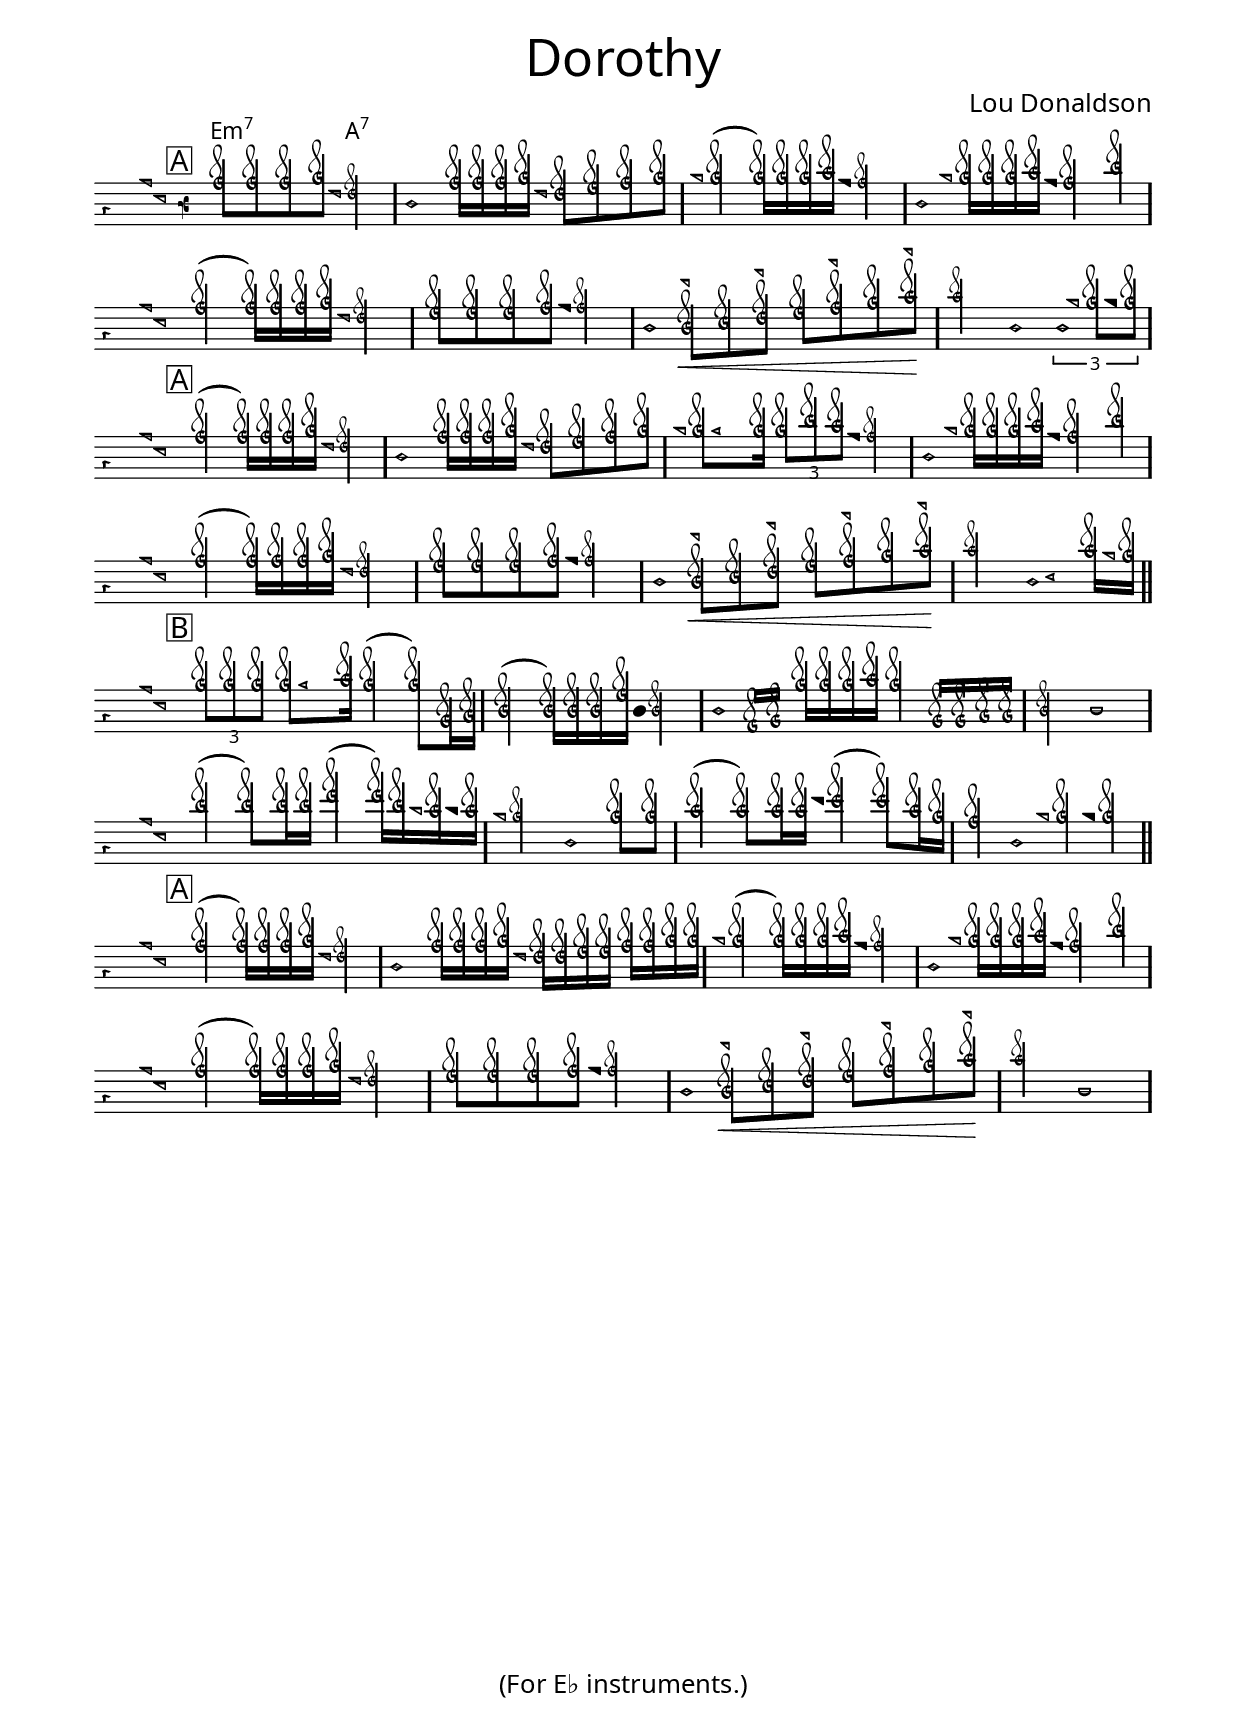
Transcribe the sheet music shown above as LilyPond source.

\version "2.16.1"

\version "2.16.0"

% preliminary LilyJAZZ version for testing purposes

\paper { indent = #0 }

%***********************************************************************
% MAPPING ALISTS / LOOKUP TABLES
%***********************************************************************

% MAPPING ALIST: GLYPH NAME TO UNICODE CHAR NUMBER =====================
#(define jazz-map '(
    ("noteheads.s0jazz" . #xe191) 
    ("noteheads.s1jazz" . #xe192)
    ("noteheads.s2jazz" . #xe193)
    ("noteheads.s0slashjazz" . #xe19c)
    ("noteheads.s1slashjazz" . #xe19d)
    ("noteheads.s2slashjazz" . #xe19e)
    ("noteheads.s2crossjazz" . #xe1a1)
    ("flags.u3jazz" . #xe21c)
    ("flags.u4jazz" . #xe21d)
    ("flags.u5jazz" . #xe21e)
    ("flags.u6jazz" . #xe21f)
    ("flags.u7jazz" . #xe220)
    ("flags.d3jazz" . #xe221)
    ("flags.d4jazz" . #xe222)
    ("flags.d5jazz" . #xe223)
    ("flags.d6jazz" . #xe224)
    ("flags.d7jazz" . #xe225)
    ("flags.ugracejazz" . #xe226)
    ("flags.dgracejazz" . #xe227)
    ("dots.dot" . #xe131)
    ("accidentals.doublesharpjaz" . #xe126)
    ("accidentals.sharpjazz" . #xe10f)
    ("accidentals.naturaljazz" . #xe117)
    ("accidentals.flatjazz" . #xe11b)
    ("accidentals.flatflatjazz" . #xe124)
    ("accidentals.rightparenjaz" . #xe127)
    ("accidentals.leftparenjazz" . #xe128)
    ("rests.mmendjazz" . #xe0f8)
    ("rests.0jazz" . #xe100)
    ("rests.1jazz" . #xe101)
    ("rests.0ojazz" . #xe102)
    ("rests.1ojazz" . #xe103)
    ("rests.2jazz" . #xe108)
    ("rests.3jazz" . #xe10a)
    ("rests.4jazz" . #xe10b)
    ("rests.5jazz" . #xe10c)
    ("rests.6jazz" . #xe10d)
    ("rests.7jazz" . #xe10e)
    ("clefs.Fjazz" . #xe170)
    ("scripts.ufermatajazz" . #xe132)
    ("scripts.dfermatajazz" . #xe133)
    ("scripts.asteriskjazz" . #xe138)
    ("scripts.sforzatojazz" . #xe13b)
    ("scripts.esprjazz" . #xe13c)
    ("scripts.staccatojazz" . #xe13d)
    ("scripts.tenutojazz" . #xe140)
    ("scripts.uportatojazz" . #xe141)
    ("scripts.dportatojazz" . #xe142)
    ("scripts.umarcatojazz" . #xe143)
    ("scripts.dmarcatojazz" . #xe144)
    ("scripts.openjazz" . #xe145)
    ("scripts.stoppedjazz" . #xe148)
    ("scripts.trilljazz" . #xe14d)
    ("scripts.segnojazz" . #xe153)
    ("scripts.varsegnojazz" . #xe154)
    ("scripts.codajazz" . #xe155)
    ("scripts.varcodajazz" . #xe156)
    ("scripts.trill_elementjazz" . #xe15c)
    ("scripts.trilelementjazz" . #xe15f)
    ("scripts.pralljazz" . #xe160)
    ("scripts.prallpralljazz" . #xe162)
    ("clefs.F_changejazz" . #xe171)
    ("clefs.Gjazz" . #xe172)
    ("clefs.G_changejazz" . #xe173)
    ("timesig.C44jazz" . #xe178)
    ("timesig.C22jazz" . #xe179)
    ("zerojazz" . #x0030)
    ("onejazz" . #x0031)
    ("twojazz" . #x0032)
    ("threejazz" . #x0033)
    ("fourjazz" . #x0034)
    ("fivejazz" . #x0035)
    ("sixjazz" . #x0036)
    ("sevenjazz" . #x0037)
    ("eightjazz" . #x0038)
    ("ninejazz" . #x0039)
    ("Fjazz" . #x0046)
    ("fjazz" . #x0066)
    ("mjazz" . #x006d)
    ("pjazz" . #x0070)
    ("rjazz" . #x0072)
    ("sjazz" . #x0073)
    ("zjazz" . #x007a)))                            

#(define jazz-alteration-glyph-name-alist
  '((0 . "accidentals.naturaljazz")
    (-1/2 . "accidentals.flatjazz")
    (1/2 . "accidentals.sharpjazz")
    (1 . "accidentals.doublesharpjaz")
    (-1 . "accidentals.flatflatjazz")))


%***********************************************************************
%  JAZZ GLYPH ACCESS
%***********************************************************************

#(define-markup-command (jazzchar layout props charnum) (number?)
  "char for jazz characters"
    (interpret-markup layout props
      (markup (#:fontsize 5 #:override '(font-name . "LilyJAZZ") #:char charnum))))

% JAZZGLYPH: REPLACEMENT FOR MUSICGLYPH ================================
#(define-markup-command (jazzglyph layout props glyphname) (string?)
  "musicglyph replacemet for jazz (i. e. non-Feta) characters"
    (let* ((charnum (cdr (assoc glyphname  jazz-map))))
    (interpret-markup layout props
      (markup (#:fontsize 5 #:override '(font-name . "LilyJAZZ") #:char charnum)))))


%***********************************************************************
%  JAZZ CLEFS
%***********************************************************************

#(define (jazz-clef grob)
  "jazz clef stencil"
  (let* ((glyphname (string-append (ly:grob-property grob 'glyph-name) "jazz")))    
    (if (pair? (assoc glyphname jazz-map))
        (grob-interpret-markup grob (markup #:jazzglyph glyphname))
        (ly:clef::print grob))))


%***********************************************************************
% KEY SIGNATURES
%***********************************************************************

#(define (jazz-keysig grob)
  "stencil: jazz key signature (including cancellation)"
  (let* ((altlist (ly:grob-property grob 'alteration-alist))
    (c0pos (ly:grob-property grob 'c0-position))
    (keysig-stencil '()))
    (for-each (lambda (alt) 
         (let* ((alteration (if (grob::has-interface grob 'key-cancellation-interface) 0 (cdr alt)))
         (glyphname (assoc-get alteration jazz-alteration-glyph-name-alist ""))
         (padding (cond
           ((< alteration 0) 0.25)  ; any kind of flat
           ((= alteration 0) 0.05)    ;  natural
           ((< alteration 1) 0.1)    ; sharp (less than double sharp)
           (else -0.4)))                ; double sharp
         (ypos (key-signature-interface::alteration-position (car alt) (cdr alt) c0pos))
         (acc-stencil (grob-interpret-markup grob (markup #:raise (/ ypos 2) #:jazzglyph glyphname))))
         (set! keysig-stencil (ly:stencil-combine-at-edge acc-stencil X RIGHT keysig-stencil padding)))) altlist)
    keysig-stencil))


%***********************************************************************
% TIME SIGNATURE
%***********************************************************************

#(define (jazz-timesig grob)
  (let* ((style (ly:grob-property grob 'style))
         (fraction (ly:grob-property grob 'fraction))
         (glyphname (if (equal? style 'C) 
                (cond 
                   ((equal? fraction '(4 . 4)) "timesig.C44jazz")
                   ((equal? fraction '(2 . 2)) "timesig.C22jazz")
                   (else "")) "")))
    (if (equal? glyphname "")
        (ly:time-signature::print grob)
        (grob-interpret-markup grob (markup #:fontsize -5 #:jazzglyph glyphname)))))


%***********************************************************************
% NOTE HEADS
%***********************************************************************

#(define (jazz-notehead grob)
  "stencil: jazz noteheads"
  (let* ((log (ly:grob-property grob 'duration-log)))
     (set! (ly:grob-property grob 'stem-attachment) '(1.0 . 0.35))
     (grob-interpret-markup grob
      (cond 
         ((<= log 0) (markup #:jazzglyph "noteheads.s0jazz"))
         ((<= log 1) (markup #:jazzglyph "noteheads.s1jazz"))  
	 (else  (markup #:jazzglyph "noteheads.s2jazz"))))))

%***********************************************************************
% FLAGS
%***********************************************************************

#(define (jazz-flag grob)
  "stencil: jazz flags"
   (let* ((stem-grob (ly:grob-parent grob X))
          (log (ly:grob-property stem-grob 'duration-log))
          (dir (ly:grob-property stem-grob 'direction))
          (stem-width (* (ly:staff-symbol-line-thickness grob) (ly:grob-property stem-grob 'thickness)))
          (glyphname (string-append "flags." (if (> dir 0) "u" "d") (number->string log) "jazz"))
          (flag-stencil (grob-interpret-markup grob (markup #:jazzglyph glyphname)))
          (flag-pos (cons (* stem-width -1) 0))
          (stroke-style (ly:grob-property grob 'stroke-style))
          (stroke-stencil (if (equal? stroke-style "grace")
                              (if (equal? dir UP) 
                                  (make-line-stencil 0.15 -0.5 -1.6 0.75 -0.6)
                                  (make-line-stencil 0.15 -0.4 1.6 0.85 0.6))
     ;                             (grob-interpret-markup grob (markup #:jazzglyph "flags.ugracejazz"))
     ;                             (grob-interpret-markup grob (markup #:jazzglyph "flags.dgracejazz")))
                              empty-stencil)))
          (ly:stencil-translate (ly:stencil-add flag-stencil stroke-stencil) flag-pos)))


%***********************************************************************
% DOTS (DURATION)
%***********************************************************************

#(define (jazz-dots grob)
  "stencil: jazz duration dots"
  (let* ((dot-count (ly:grob-property grob 'dot-count)))
     (grob-interpret-markup grob (markup
         (if (>= dot-count 1) (markup #:translate '(0.4 . 0) #:jazzglyph "dots.dot") (markup #:null))
         (if (>= dot-count 2) (markup #:translate '(0.25 . 0) #:jazzglyph "dots.dot") (markup #:null))
         (if (>= dot-count 3) (markup #:translate '(0.25 . 0) #:jazzglyph "dots.dot") (markup #:null))
         (if (>= dot-count 4) (markup #:translate '(0.25 . 0) #:jazzglyph "dots.dot") (markup #:null))
         (if (>= dot-count 5) (markup #:translate '(0.25 . 0) #:jazzglyph "dots.dot") (markup #:null))))))         


%***********************************************************************
% ACCIDENTALS
%***********************************************************************

% ACCIDENTALS (MUSICAL CONTEXT) ========================================
#(define (jazz-accidental grob)
   "stencil: jazz accidentals in front of notes or used as suggestions"
  (let* ((alt (ly:grob-property grob 'alteration))
         (show (if (null? (ly:grob-property grob 'forced)) (if (null? (ly:grob-object grob 'tie)) #t #f ) #t )))
    (if (equal? show #t)
      (grob-interpret-markup grob (markup #:jazzglyph (assoc-get alt jazz-alteration-glyph-name-alist "")))
      (ly:accidental-interface::print grob))))

% CAUTIONARY ACCIDENTALS (MUSICAL CONTEXT) =============================
#(define (jazz-accidental-cautionary grob)
   "stencil: jazz cautionary accidentals in front of notes"
  (let* ((alt (ly:grob-property grob 'alteration)))
    (grob-interpret-markup grob
      (case alt 
         ((1) (markup #:concat (
                     #:translate '(0 . -0.05) #:jazzglyph "accidentals.leftparenjazz" 
                     #:jazzglyph "accidentals.doublesharpjaz"                         
                     #:translate '(0 . 0.05) #:jazzglyph "accidentals.rightparenjaz" )))
         ((1/2) (markup #:concat (
                     #:translate '(0 . -0.1) #:jazzglyph "accidentals.leftparenjazz" 
                     #:jazzglyph "accidentals.sharpjazz"                       
                     #:translate '(0 . 0.3) #:jazzglyph "accidentals.rightparenjaz" )))
         ((0) (markup #:concat (
                     #:translate '(0.1 . 0) #:rotate 5 #:jazzglyph "accidentals.leftparenjazz" 
                     #:jazzglyph "accidentals.naturaljazz"                          
                     #:translate '(0.05 . 0.3) #:rotate 5 #:jazzglyph "accidentals.rightparenjaz" )))
         ((-1/2) (markup #:concat (
                     #:translate '(-0.15 . 0.3) #:jazzglyph "accidentals.leftparenjazz" 
                     #:jazzglyph "accidentals.flatjazz"                                   
                     #:translate '(0 . 0.2) #:jazzglyph "accidentals.rightparenjaz" )))   ;   
         ((-1) (markup #:concat (
                     #:translate '(-0.15 . 0.5) #:jazzglyph "accidentals.leftparenjazz" 
                     #:jazzglyph "accidentals.flatflatjazz"                                  
                     #:translate '(-0.1 . 0.4) #:jazzglyph "accidentals.rightparenjaz" )))))))


%***********************************************************************
% RESTS
%***********************************************************************

#(define (jazz-rest grob)
  (let* ((duration (ly:grob-property grob 'duration-log))
         (glyphname (string-append "rests." (number->string duration) "jazz")))
      (grob-interpret-markup grob (markup #:jazzglyph glyphname))))


%***********************************************************************
% DYNAMICS
%***********************************************************************

  sfpp = #(make-dynamic-script  "sfpp" )
% re-defined because of spefilal f with horizontal bar for ligatures/grouping:
  ff = #(make-dynamic-script  "FF" )
  fff = #(make-dynamic-script  "FFF" )
  ffff = #(make-dynamic-script  "FFFF" )
  fffff = #(make-dynamic-script  "FFFFF" )

% to do: make reversible for \jazzOff
#(define-markup-command (dynamic layout props arg)
  (markup?)
  #:category font
  "Use jazz instead of feta for dynamic markup font."
  (interpret-markup layout props (markup #:fontsize 5 #:override '(font-name . "LilyJAZZ") arg)))



%***********************************************************************
% ACCENTS
%***********************************************************************

#(define (jazz-articulation grob)
  (let* ((dir (ly:grob-property grob 'direction))
           (var (ly:grob-property grob 'script-stencil))
           (glyphname (if (= dir DOWN) (car (cdr var)) (cdr (cdr var))))
           (jazzchar (assoc-get (string-append "scripts." glyphname "jazz") jazz-map 0 )))
     (if (> jazzchar 0) 
         (grob-interpret-markup grob (markup #:jazzchar jazzchar))
         (ly:script-interface::print grob))))


fermataMarkup =
#(make-music 'MultiMeasureTextEvent
             'tweaks (list
                      ;; Set the 'text based on the 'direction
                      (cons 'text (lambda (grob)
                                    (if (eq? (ly:grob-property grob 'direction) DOWN)
                                        (markup #:concat (" " #:jazzglyph "scripts.dfermatajazz"))
                                        (markup #:concat (" " #:jazzglyph "scripts.ufermatajazz")))))
                      (cons 'outside-staff-priority 40)
                      (cons 'outside-staff-padding 0)))


makeUnpurePureContainer =
        #(ly:make-unpure-pure-container
       ly:grob::stencil-height
       (lambda (grob start end) (ly:grob::stencil-height grob)))  


jazzOn = {
  \override Staff.Clef #'stencil = #jazz-clef
  \override Score.BarNumber #'stencil = ##f
  
  \override Staff.KeySignature #'stencil = #jazz-keysig
  \override Staff.KeyCancellation #'stencil = #jazz-keysig

  \override Staff.TimeSignature #'stencil = #jazz-timesig
  
  \override Staff.NoteHead #'stencil = #jazz-notehead  
  \override Staff.NoteHead #'Y-extent = \makeUnpurePureContainer
  
  \override Staff.Stem #'thickness = #2
  \override Staff.Beam #'beam-thickness = #0.55
  \override Staff.Flag #'stencil = #jazz-flag
  \override Staff.Flag #'Y-extent = \makeUnpurePureContainer

  \override Staff.Dots #'stencil = #jazz-dots
  \override Staff.Accidental #'stencil = #jazz-accidental
  \override Staff.Accidental #'Y-extent = \makeUnpurePureContainer
  
  \override Staff.AccidentalCautionary #'stencil = #jazz-accidental-cautionary
  \override Staff.AccidentalCautionary #'Y-extent = \makeUnpurePureContainer

  \override Staff.AccidentalSuggestion #'stencil = #jazz-accidental
  \override Staff.AccidentalSuggestion #'Y-extent = \makeUnpurePureContainer
        
  \override Staff.Script #'stencil = #jazz-articulation        
  
  \override Staff.Rest #'stencil = #jazz-rest
  \override Staff.Slur #'thickness = #2.5
  \override Staff.Tie #'thickness = #2.5
  \override Staff.BarLine #'hair-thickness = #3  
  \override Score.BarNumber #'font-name = #"LilyJAZZ Text"

  \override Staff.TimeSignature #'font-name = #"LilyJAZZ"
  \override Staff.TimeSignature #'font-size = #5
  
  \override Staff.DynamicText #'font-name = #"LilyJAZZ"
  \override Staff.DynamicText #'font-size = #6

  \override Score.RehearsalMark #'font-name = #"LilyJAZZ Text"
  \override Score.MetronomeMark #'font-name = #"LilyJAZZ Text"

  \override Staff.TextScript #'font-name = #"LilyJAZZ Text"   
  \override Staff.TextScript #'font-size = #1

  \override Staff.InstrumentName #'font-name = #"LilyJAZZ Text"   
  
  \override Staff.TupletNumber #'font-name = "LilyJAZZ Text"
  \override Staff.TupletBracket #'thickness = #1.5
  
  \override Score.VoltaBracket #'font-name = #"LilyJAZZ Text"
  \override Score.VoltaBracket #'font-size = #0
  \override Score.VoltaBracket #'thickness = #2
}

jazzOff = {
  \revert Staff.Clef #'stencil
  
  \revert Staff.KeySignature #'stencil
  \revert Staff.KeyCancellation #'stenci
  
  \revert Staff.TimeSignature #'stencil

  \revert Staff.NoteHead #'stencil
  \revert Staff.NoteHead #'Y-extent
  \revert Staff.Stem #'thickness
  \revert Staff.Beam #'beam-thickness
  \revert Staff.Flag #'stencil
  \revert Staff.Dots #'stencil
  \revert Staff.Accidental #'stencil
  \revert Staff.AccidentalCautionary #'stencil
  \revert Staff.AccidentalSuggestion #'stencil
  \revert Staff.Script #'stencil 
  \revert Staff.Rest #'stencil
  \revert Staff.Slur #'thickness 
  \revert Staff.Tie #'thickness
  \revert Staff.BarLine #'hair-thickness
  \revert Score.BarNumber #'font-name
  \revert Staff.TimeSignature #'font-name
  \revert Staff.TimeSignature #'font-size
  \revert Staff.DynamicText #'font-name
  \revert Staff.DynamicText #'font-size
  \revert Score.RehearsalMark #'font-name
  \revert Score.MetronomeMark #'font-name
  \revert Staff.TextScript #'font-name  
  \revert Staff.TextScript #'font-size
  \revert Staff.InstrumentName #'font-name   
  \revert Staff.TupletNumber #'font-name
  \revert Staff.TupletBracket #'thickness
  \revert Score.VoltaBracket #'font-name
  \revert Score.VoltaBracket #'font-size
  \revert Score.VoltaBracket #'thickness
}




\include "../shared/common.ly"

\header {
  title    = \markup { \fontsize #3 \override #'(font-name . "LilyJAZZ Text") "Dorothy" }
  composer = \markup { \fontsize #1 \override #'(font-name . "LilyJAZZ Text") "Lou Donaldson" }
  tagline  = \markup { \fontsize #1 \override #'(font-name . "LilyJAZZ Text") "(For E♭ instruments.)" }
}

harmony = \new ChordNames \with {
  \override ChordName #'font-size = #0
  \override ChordName #'font-name = #"lilyjazzchord"
} \chordmode {

  e2:m7 a2:7
}

melody = \relative c'' {
  \jazzOn

  \clef treble
  \key d \major
  \time 4/4

  \set Score.markFormatter = #format-mark-box-alphabet

  % A
  \mark \default
  fs8 fs8 fs8 g8 ds2 |
  r4 fs16 fs16 fs16 g16 ds8 e8 fs8 g8 |
  gs4( gs16) gs16 gs16 a16 f2 |
  r4 gs16 gs16 gs16 a16 f4 b4 | \break
  
  fs4( fs16) fs16 fs16 g16 ds2 |
  e8 e8 e8 fs8 f2 |
  r8 b,8->\< cs8 d8-> e8 fs-> g8 a8->\! |
  a2 r4 \times 2/3 { r8 gs8 g8 } | \break

  % A (0:39)
  \mark #1
  fs4( fs16) fs16 fs16 g16 ds2 |
  r4 fs16 fs16 fs16 g16 ds8 e8 fs8 g8 |
  gs8. gs16 \times 2/3 { gs8 b8 a8 } f2 |
  r4 gs16 gs16 gs16 a16 f4 b4 | \break

  fs4( fs16) fs16 fs16 g16 ds2 |
  e8 e8 e8 fs8 f2 |
  r8 b,8->\< cs8 d8-> e8 fs-> g8 a8->\! |
  a2 r4. a16 gs16 \bar "||" \break

  % B (1:17)
  \mark \default
  \times 2/3 { g8 g8 g8 } g8. a16 g4( g8) g,16 a16 | \noBreak
  b4( b16) b16 b16 e16 bf2 | \noBreak
  r8 fs16 g16 g'16 g16 g16 a16 g4 g,16 g16 a16 a16 | \noBreak
  b2 r2 | \break
  
  b'4( b8) b16 b16 d4( d16) b16 as16 a16 |
  gs2 r4 gs8 gs8 |
  a4( a8) a16 a16 c4( c8) a16 g16 |
  fs4 r4 gs4 g4 \bar "||" \break

  % A (1:36)
  \mark #1
  fs4( fs16) fs16 fs16 g16 ds2 |
  r4 fs16 fs16 fs16 g16 ds16 ds16 e16 e16 fs16 fs16 g16 g16 |
  gs4( gs16) gs16 gs16 a16 f2 |
  r4 gs16 gs16 gs16 a16 f4 b4 | \break

  fs4( fs16) fs16 fs16 g16 ds2 |
  e8 e8 e8 fs8 f2 |
  r8 b,8->\< cs8 d8-> e8 fs-> g8 a8->\! |
  a2 r2 | \break
}

\score {
  <<
    \new ChordNames {
      \harmony
    }

    \new Staff {
      \melody
    }
  >>
}